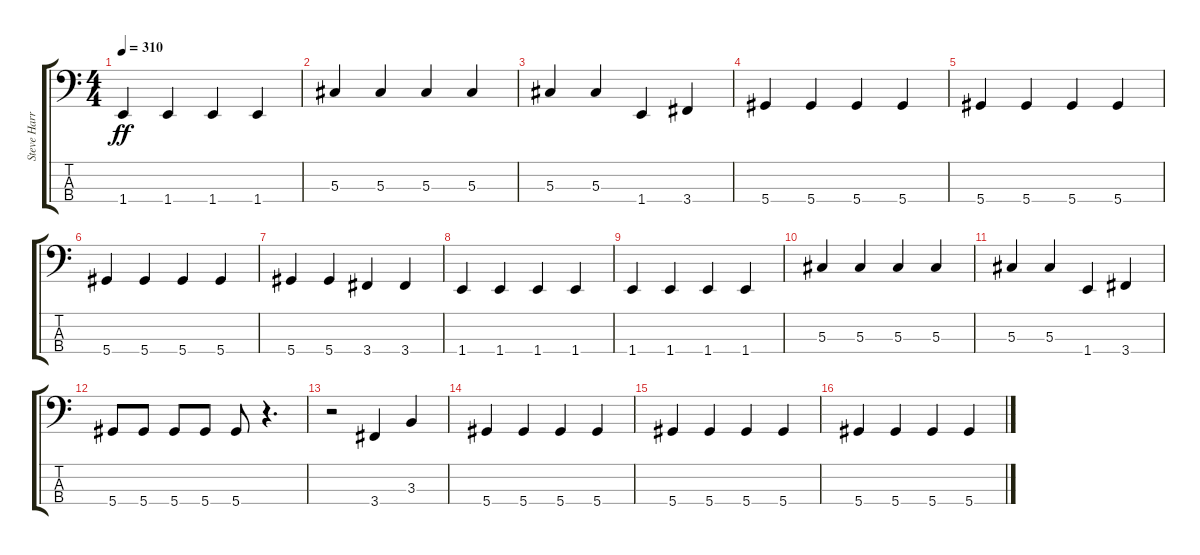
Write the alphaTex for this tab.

\track ("Steve Harris" "Steve Harr") {instrument electricbassfinger}
\staff {score tabs}
\tuning (Gb2 Db2 Ab1 Eb1) {hide}
\ts (4 4)
\tempo 310
\clef f4
\ks c
1.4.4{dy ff volume 16} 1.4.4 1.4.4 1.4.4 |
5.3.4{volume 16} 5.3.4 5.3.4 5.3.4 |
5.3.4 5.3.4 1.4.4 3.4.4 |
5.4.4{volume 16} 5.4.4 5.4.4 5.4.4 |
5.4.4 5.4.4 5.4.4 5.4.4 |
5.4.4{volume 16} 5.4.4 5.4.4 5.4.4 |
5.4.4{volume 16} 5.4.4 3.4.4 3.4.4 |
1.4.4{volume 16} 1.4.4 1.4.4 1.4.4 |
1.4.4{volume 16} 1.4.4 1.4.4 1.4.4 |
5.3.4{volume 16} 5.3.4 5.3.4 5.3.4 |
5.3.4{volume 16} 5.3.4 1.4.4 3.4.4 |
5.4.8{volume 16} 5.4.8 5.4.8 5.4.8 5.4.8 r.4{d} |
r.2 3.4.4{volume 16} 3.3.4 |
5.4.4{volume 16} 5.4.4 5.4.4 5.4.4 |
5.4.4{volume 16} 5.4.4 5.4.4 5.4.4 |
5.4.4 5.4.4 5.4.4 5.4.4
